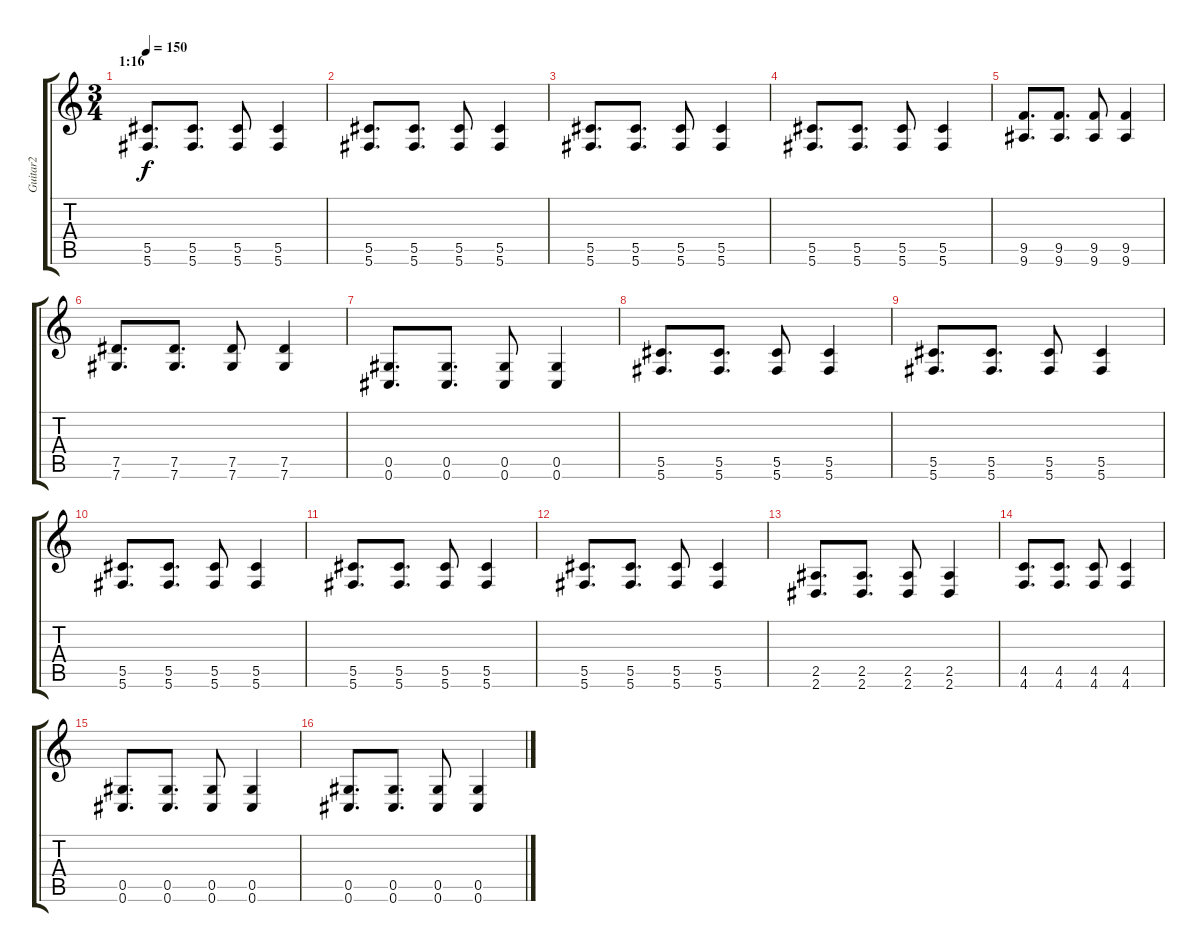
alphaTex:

\track ("Guitar2" "Guitar2") {instrument distortionguitar}
\staff {score tabs}
\tuning (Eb4 Bb3 Gb3 Db3 Ab2 Db2) {hide}
\ts (3 4)
\section ("" "1:16")
\tempo 150
\clef g2
\ks c
(5.5 5.6).8{d dy f instrument electricguitarclean} (5.5 5.6).8{d} (5.5 5.6).8 (5.5 5.6).4 |
(5.5 5.6).8{d} (5.5 5.6).8{d} (5.5 5.6).8 (5.5 5.6).4 |
(5.5 5.6).8{d} (5.5 5.6).8{d} (5.5 5.6).8 (5.5 5.6).4 |
(5.5 5.6).8{d} (5.5 5.6).8{d} (5.5 5.6).8 (5.5 5.6).4 |
(9.5 9.6).8{d} (9.5 9.6).8{d} (9.5 9.6).8 (9.5 9.6).4 |
(7.5 7.6).8{d} (7.5 7.6).8{d} (7.5 7.6).8 (7.5 7.6).4 |
(0.5 0.6).8{d} (0.5 0.6).8{d} (0.5 0.6).8 (0.5 0.6).4 |
(5.5 5.6).8{d} (5.5 5.6).8{d} (5.5 5.6).8 (5.5 5.6).4 |
(5.5 5.6).8{d} (5.5 5.6).8{d} (5.5 5.6).8 (5.5 5.6).4 |
(5.5 5.6).8{d} (5.5 5.6).8{d} (5.5 5.6).8 (5.5 5.6).4 |
(5.5 5.6).8{d} (5.5 5.6).8{d} (5.5 5.6).8 (5.5 5.6).4 |
(5.5 5.6).8{d} (5.5 5.6).8{d} (5.5 5.6).8 (5.5 5.6).4 |
(2.5 2.6).8{d} (2.5 2.6).8{d} (2.5 2.6).8 (2.5 2.6).4 |
(4.5 4.6).8{d} (4.5 4.6).8{d} (4.5 4.6).8 (4.5 4.6).4 |
(0.5 0.6).8{d} (0.5 0.6).8{d} (0.5 0.6).8 (0.5 0.6).4 |
(0.5 0.6).8{d} (0.5 0.6).8{d} (0.5 0.6).8 (0.5 0.6).4
